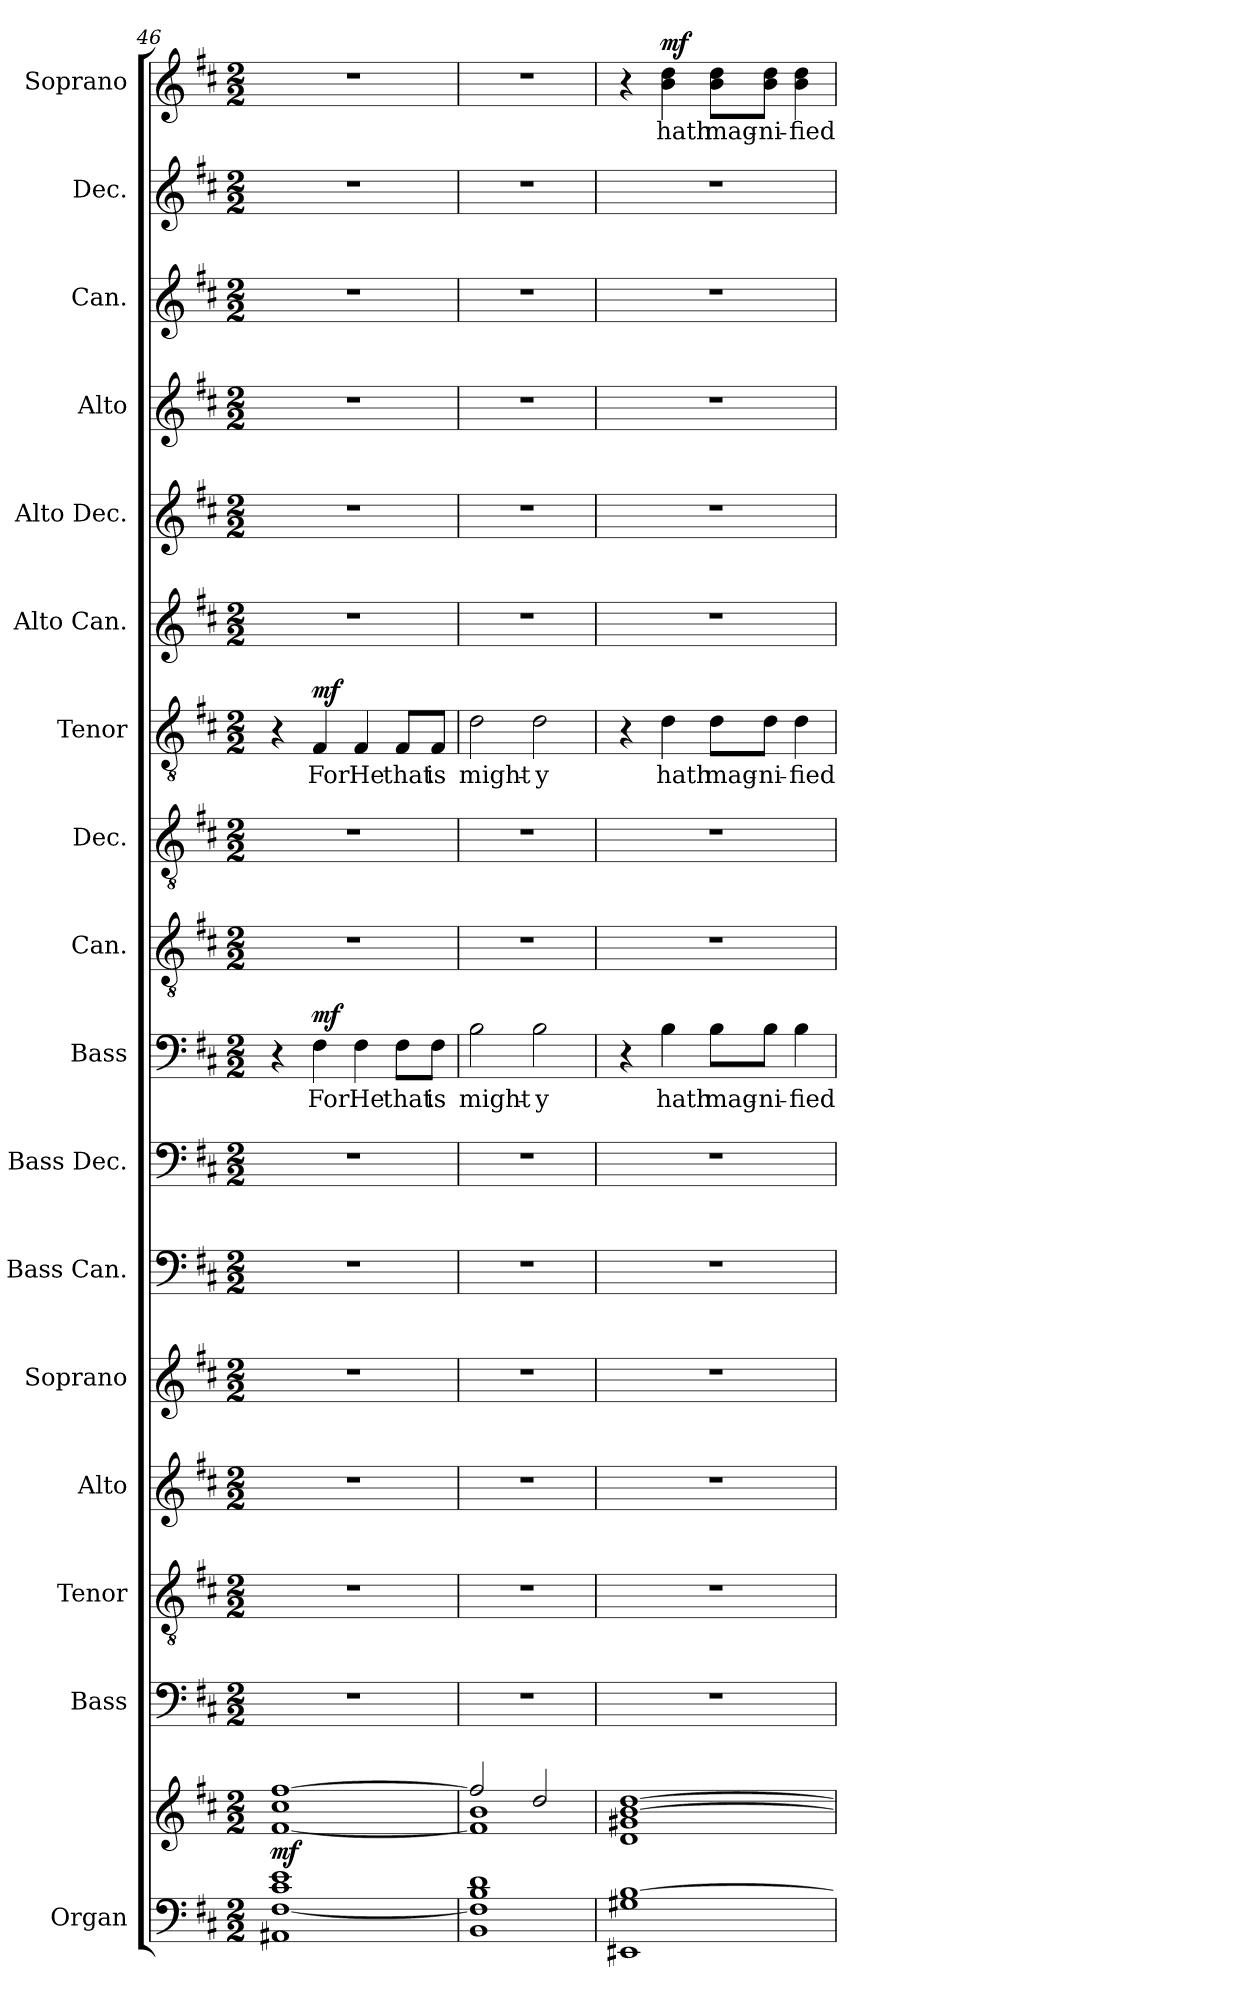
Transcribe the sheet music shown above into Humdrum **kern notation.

**kern	**kern	**dynam	**kern	**kern	**kern	**kern	**kern	**kern	**kern	**text	**dynam	**kern	**kern	**kern	**text	**dynam	**kern	**kern	**kern	**kern	**kern	**kern	**text	**dynam
*part17	*part17	*part17	*part16	*part15	*part14	*part13	*part12	*part11	*part10	*part10	*part10	*part9	*part8	*part7	*part7	*part7	*part6	*part5	*part4	*part3	*part2	*part1	*part1	*part1
*staff18	*staff17	*staff17/18	*staff16	*staff15	*staff14	*staff13	*staff12	*staff11	*staff10	*staff10	*staff10	*staff9	*staff8	*staff7	*staff7	*staff7	*staff6	*staff5	*staff4	*staff3	*staff2	*staff1	*staff1	*staff1
*I"Organ	*	*	*I"Bass	*I"Tenor	*I"Alto	*I"Soprano	*I"Bass Can.	*I"Bass Dec.	*I"Bass	*	*	*I"Can.	*I"Dec.	*I"Tenor	*	*	*I"Alto Can.	*I"Alto Dec.	*I"Alto	*I"Can.	*I"Dec.	*I"Soprano	*	*
*I'Org.	*	*	*I'B.	*I'T.	*I'A.	*I'S.	*I'B.   Can.	*I'Dec.	*I'B.	*	*	*	*I'Dec.	*I'T.	*	*	*I'A.   Can.	*I'Dec.	*I'A.	*	*I'Dec.	*I'S.	*	*
*clefF4	*clefG2	*	*clefF4	*clefGv2	*clefG2	*clefG2	*clefF4	*clefF4	*clefF4	*	*	*clefGv2	*clefGv2	*clefGv2	*	*	*clefG2	*clefG2	*clefG2	*clefG2	*clefG2	*clefG2	*	*
*	*	*	*	*ITrd7c12	*	*	*	*	*	*	*	*ITrd7c12	*ITrd7c12	*ITrd7c12	*	*	*	*	*	*	*	*	*	*
*k[f#c#]	*k[f#c#]	*	*k[f#c#]	*k[f#c#]	*k[f#c#]	*k[f#c#]	*k[f#c#]	*k[f#c#]	*k[f#c#]	*	*	*k[f#c#]	*k[f#c#]	*k[f#c#]	*	*	*k[f#c#]	*k[f#c#]	*k[f#c#]	*k[f#c#]	*k[f#c#]	*k[f#c#]	*	*
*D:	*D:	*	*D:	*D:	*D:	*D:	*D:	*D:	*D:	*	*	*D:	*D:	*D:	*	*	*D:	*D:	*D:	*D:	*D:	*D:	*	*
*M2/2	*M2/2	*	*M2/2	*M2/2	*M2/2	*M2/2	*M2/2	*M2/2	*M2/2	*	*	*M2/2	*M2/2	*M2/2	*	*	*M2/2	*M2/2	*M2/2	*M2/2	*M2/2	*M2/2	*	*
=46	=46	=46	=46	=46	=46	=46	=46	=46	=46	=46	=46	=46	=46	=46	=46	=46	=46	=46	=46	=46	=46	=46	=46	=46
1AA#Xi [1F#i 1c#i 1ei	[1f#i 1cc#i [1ff#i	mf	1r	1r	1r	1r	1r	1r	4r	.	.	1r	1r	4r	.	.	1r	1r	1r	1r	1r	1r	.	.
!	!	!	!	!	!	!	!	!	!	!LO:LY:b:color=#000000	!	!	!	!	!	!	!	!	!	!	!	!	!	!
!	!	!	!	!	!	!	!	!	!	!	!	!	!	!	!LO:LY:b:color=#000000	!	!	!	!	!	!	!	!	!
.	.	.	.	.	.	.	.	.	4F#i\	For	mf	.	.	4FF#i/	For	mf	.	.	.	.	.	.	.	.
!	!	!	!	!	!	!	!	!	!	!LO:LY:b:color=#000000	!	!	!	!	!	!	!	!	!	!	!	!	!	!
!	!	!	!	!	!	!	!	!	!	!	!	!	!	!	!LO:LY:b:color=#000000	!	!	!	!	!	!	!	!	!
.	.	.	.	.	.	.	.	.	4F#i\	He	.	.	.	4FF#i/	He	.	.	.	.	.	.	.	.	.
!	!	!	!	!	!	!	!	!	!	!LO:LY:b:color=#000000	!	!	!	!	!	!	!	!	!	!	!	!	!	!
!	!	!	!	!	!	!	!	!	!	!	!	!	!	!	!LO:LY:b:color=#000000	!	!	!	!	!	!	!	!	!
.	.	.	.	.	.	.	.	.	8F#i\L	that	.	.	.	8FF#i/L	that	.	.	.	.	.	.	.	.	.
!	!	!	!	!	!	!	!	!	!	!LO:LY:b:color=#000000	!	!	!	!	!	!	!	!	!	!	!	!	!	!
!	!	!	!	!	!	!	!	!	!	!	!	!	!	!	!LO:LY:b:color=#000000	!	!	!	!	!	!	!	!	!
.	.	.	.	.	.	.	.	.	8F#i\J	is	.	.	.	8FF#i/J	is	.	.	.	.	.	.	.	.	.
=47	=47	=47	=47	=47	=47	=47	=47	=47	=47	=47	=47	=47	=47	=47	=47	=47	=47	=47	=47	=47	=47	=47	=47	=47
*	*^	*	*	*	*	*	*	*	*	*	*	*	*	*	*	*	*	*	*	*	*	*	*	*
!	!	!	!	!	!	!	!	!	!	!	!LO:LY:b:color=#000000	!	!	!	!	!	!	!	!	!	!	!	!	!	!
!	!	!	!	!	!	!	!	!	!	!	!	!	!	!	!	!LO:LY:b:color=#000000	!	!	!	!	!	!	!	!	!
1BBi 1F#i] 1Bi 1di	2ff#i/]	1f#i] 1bi	.	1r	1r	1r	1r	1r	1r	2Bi\	might-	.	1r	1r	2Di\	might-	.	1r	1r	1r	1r	1r	1r	.	.
!	!	!	!	!	!	!	!	!	!	!	!LO:LY:b:color=#000000	!	!	!	!	!	!	!	!	!	!	!	!	!	!
!	!	!	!	!	!	!	!	!	!	!	!	!	!	!	!	!LO:LY:b:color=#000000	!	!	!	!	!	!	!	!	!
.	2ddi/	.	.	.	.	.	.	.	.	2Bi\	-y	.	.	.	2Di\	-y	.	.	.	.	.	.	.	.	.
*	*v	*v	*	*	*	*	*	*	*	*	*	*	*	*	*	*	*	*	*	*	*	*	*	*	*
=48	=48	=48	=48	=48	=48	=48	=48	=48	=48	=48	=48	=48	=48	=48	=48	=48	=48	=48	=48	=48	=48	=48	=48	=48
1EE#Xi 1G#Xi [1Bi	1di 1g#Xi [1bi [1ddi	.	1r	1r	1r	1r	1r	1r	4r	.	.	1r	1r	4r	.	.	1r	1r	1r	1r	1r	4r	.	.
!	!	!	!	!	!	!	!	!	!	!LO:LY:b:color=#000000	!	!	!	!	!	!	!	!	!	!	!	!	!	!
!	!	!	!	!	!	!	!	!	!	!	!	!	!	!	!LO:LY:b:color=#000000	!	!	!	!	!	!	!	!	!
!	!	!	!	!	!	!	!	!	!	!	!	!	!	!	!	!	!	!	!	!	!	!	!LO:LY:b:color=#000000	!
.	.	.	.	.	.	.	.	.	4Bi\	hath	.	.	.	4Di\	hath	.	.	.	.	.	.	4bi\ 4ddi	hath	mf
!	!	!	!	!	!	!	!	!	!	!LO:LY:b:color=#000000	!	!	!	!	!	!	!	!	!	!	!	!	!	!
!	!	!	!	!	!	!	!	!	!	!	!	!	!	!	!LO:LY:b:color=#000000	!	!	!	!	!	!	!	!	!
!	!	!	!	!	!	!	!	!	!	!	!	!	!	!	!	!	!	!	!	!	!	!	!LO:LY:b:color=#000000	!
.	.	.	.	.	.	.	.	.	8Bi\L	mag-	.	.	.	8Di\L	mag-	.	.	.	.	.	.	8bi\ 8ddi\L	mag-	.
!	!	!	!	!	!	!	!	!	!	!LO:LY:b:color=#000000	!	!	!	!	!	!	!	!	!	!	!	!	!	!
!	!	!	!	!	!	!	!	!	!	!	!	!	!	!	!LO:LY:b:color=#000000	!	!	!	!	!	!	!	!	!
!	!	!	!	!	!	!	!	!	!	!	!	!	!	!	!	!	!	!	!	!	!	!	!LO:LY:b:color=#000000	!
.	.	.	.	.	.	.	.	.	8Bi\J	-ni-	.	.	.	8Di\J	-ni-	.	.	.	.	.	.	8bi\ 8ddi\J	-ni-	.
!	!	!	!	!	!	!	!	!	!	!LO:LY:b:color=#000000	!	!	!	!	!	!	!	!	!	!	!	!	!	!
!	!	!	!	!	!	!	!	!	!	!	!	!	!	!	!LO:LY:b:color=#000000	!	!	!	!	!	!	!	!	!
!	!	!	!	!	!	!	!	!	!	!	!	!	!	!	!	!	!	!	!	!	!	!	!LO:LY:b:color=#000000	!
.	.	.	.	.	.	.	.	.	4Bi\	-fied	.	.	.	4Di\	-fied	.	.	.	.	.	.	4bi\ 4ddi	-fied	.
=	=	=	=	=	=	=	=	=	=	=	=	=	=	=	=	=	=	=	=	=	=	=	=	=
*-	*-	*-	*-	*-	*-	*-	*-	*-	*-	*-	*-	*-	*-	*-	*-	*-	*-	*-	*-	*-	*-	*-	*-	*-
